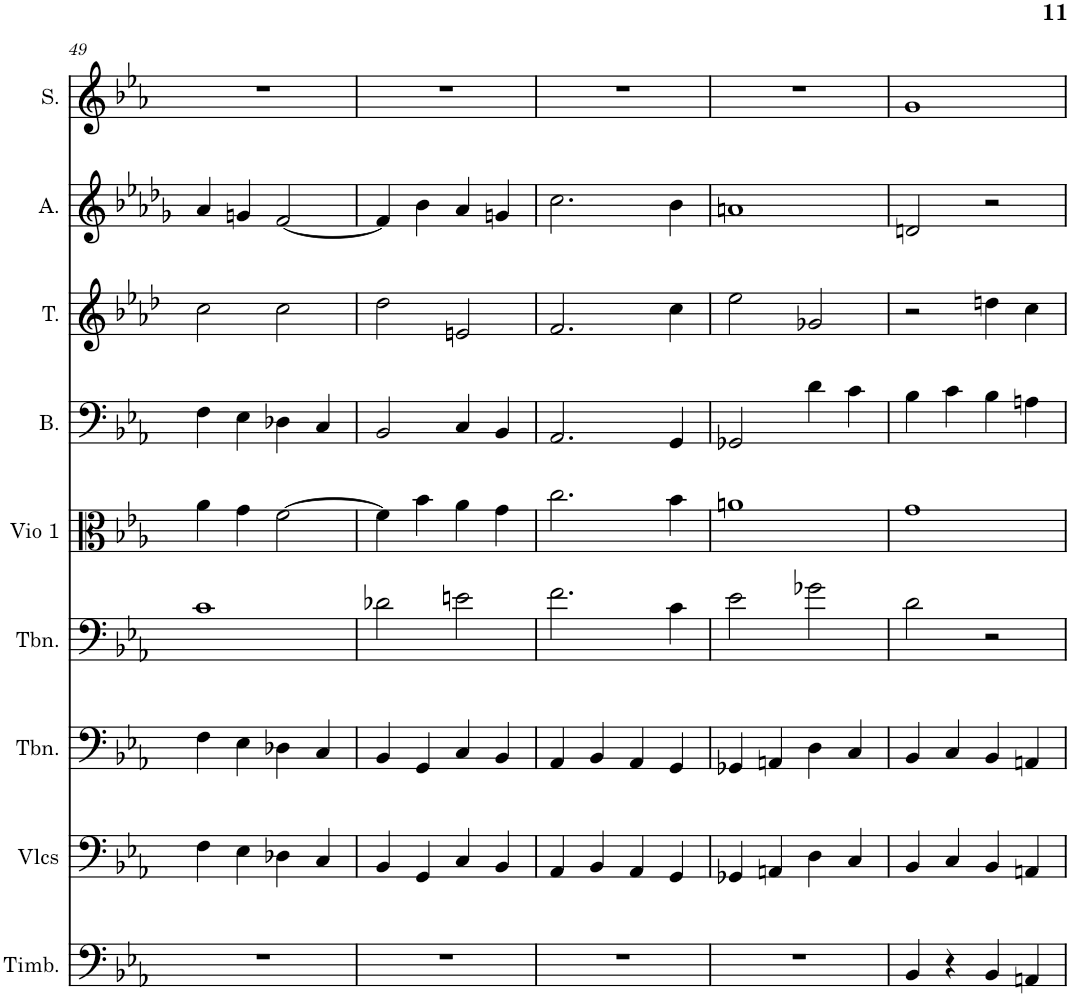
**kern	**kern	**kern	**kern	**kern	**kern	**kern	**kern	**kern
*part9	*part8	*part7	*part6	*part5	*part4	*part3	*part2	*part1
*staff9	*staff8	*staff7	*staff6	*staff5	*staff4	*staff3	*staff2	*staff1
*I"Timbales, Staff-1	*I"Violoncelles, D'Bass/Strings, etc	*I"Trombone, Synth strings, etc	*I"Trombone, Synth strings 2	*I"1st violins	*I"Basse	*I"Tenor	*I"Alto	*I"Soprano
*I'Timb.	*I'Vlcs	*I'Tbn.	*I'Tbn.	*I'Vio 1	*I'B.	*I'T.	*I'A.	*I'S.
!!LO:PB:g=z
*clefF4	*clefF4	*clefF4	*clefF4	*clefC3	*clefF4	*clefG2	*clefG2	*clefG2
*k[b-e-a-]	*k[b-e-a-]	*k[b-e-a-]	*k[b-e-a-]	*k[b-e-a-]	*k[b-e-a-]	*k[b-e-a-d-]	*k[b-e-a-d-g-]	*k[b-e-a-]
*M4/4	*M4/4	*M4/4	*M4/4	*M4/4	*M4/4	*M4/4	*M4/4	*M4/4
=49	=49	=49	=49	=49	=49	=49	=49	=49
1r	4F\	4F\	1c	4a-\	4F\	2cc\	4a-/	1r
.	4E-\	4E-\	.	4g\	4E-\	.	4gn/	.
.	4D-X\	4D-X\	.	[2f\	4D-X\	2cc\	[2f/	.
.	4C/	4C/	.	.	4C/	.	.	.
=50	=50	=50	=50	=50	=50	=50	=50	=50
1r	4BB-/	4BB-/	2d-X\	4f\]	2BB-/	2dd-\	4f/]	1r
.	4GG/	4GG/	.	4b-\	.	.	4b-\	.
.	4C/	4C/	2en\	4a-\	4C/	2en/	4a-/	.
.	4BB-/	4BB-/	.	4g\	4BB-/	.	4gn/	.
=51	=51	=51	=51	=51	=51	=51	=51	=51
1r	4AA-/	4AA-/	2.f\	2.cc\	2.AA-/	2.f/	2.cc\	1r
.	4BB-/	4BB-/	.	.	.	.	.	.
.	4AA-/	4AA-/	.	.	.	.	.	.
.	4GG/	4GG/	4c\	4b-\	4GG/	4cc\	4b-\	.
=52	=52	=52	=52	=52	=52	=52	=52	=52
1r	4GG-X/	4GG-X/	2e-\	1an	2GG-X/	2ee-\	1an	1r
.	4AAn/	4AAn/	.	.	.	.	.	.
.	4D\	4D\	2g-X\	.	4d\	2g-X/	.	.
.	4C/	4C/	.	.	4c\	.	.	.
=53	=53	=53	=53	=53	=53	=53	=53	=53
4BB-/	4BB-/	4BB-/	2d\	1g	4B-\	2r	2dn/	1g
4r	4C/	4C/	.	.	4c\	.	.	.
4BB-/	4BB-/	4BB-/	2r	.	4B-\	4ddn\	2r	.
4AAn/	4AAn/	4AAn/	.	.	4An\	4cc\	.	.
=	=	=	=	=	=	=	=	=
*-	*-	*-	*-	*-	*-	*-	*-	*-
